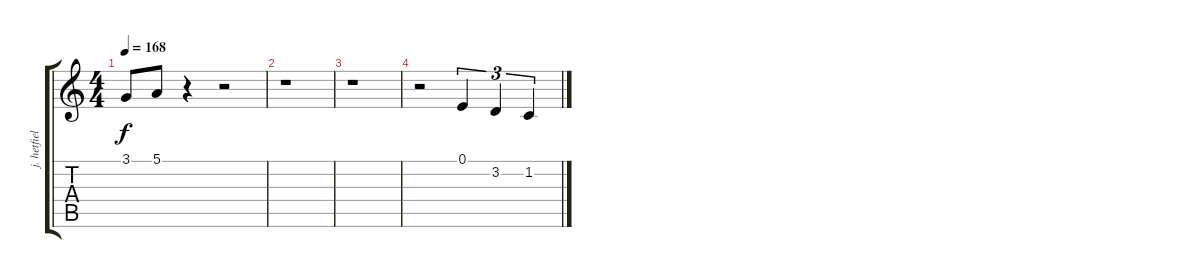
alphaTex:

\track ("j. hetfield - lead voc." "j. hetfiel") {instrument baritonesax}
\staff {score tabs}
\tuning (E4 B3 G3 D3 A2 E2) {hide}
\ts (4 4)
\tempo 168
\clef g2
\ks c
3.1.8{dy f} 5.1.8 r.4 r.2 |
r.1 |
r.1 |
r.2 0.1.4{tu (3 2)} 3.2.4{tu (3 2)} 1.2.4{tu (3 2)}
